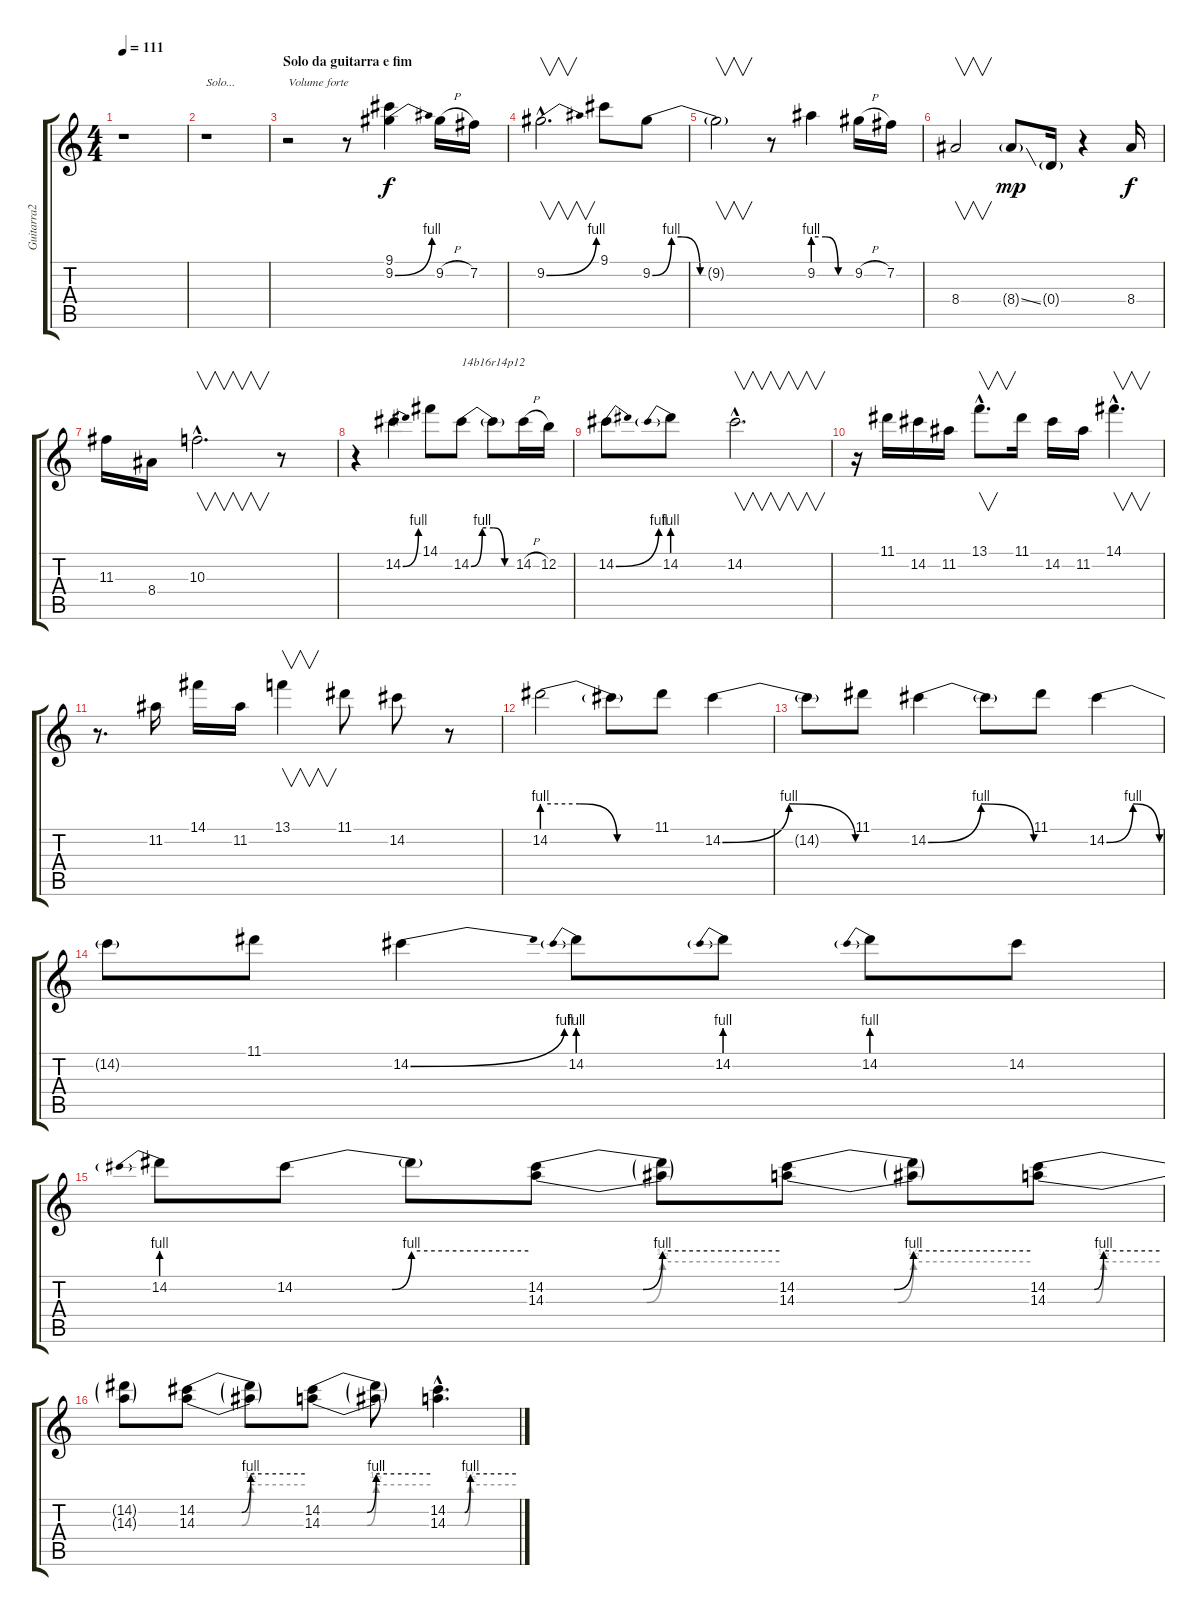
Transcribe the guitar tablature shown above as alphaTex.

\track ("Guitarra2" "Guitarra2") {instrument overdrivenguitar}
\staff {score tabs}
\tuning (E4 B3 G3 D3 A2 E2) {hide}
\ts (4 4)
\tempo 111
\clef g2
\ks c
r.1{dy f} |
r.1{txt "Solo..."} |
\section ("" "Solo da guitarra e fim")
r.2{txt "Volume forte" volume 12} r.8 (9.1 9.2{be (bend 0 0 60 4)}).4{volume 12} 9.2{h}.16 7.2.16 |
9.2{be (bend 0 0 60 4) hac}.2{v d volume 12} 9.1.8 9.2{be (custom 0 0 10 4 15 4 25 0 60 0)}.8 |
9.2{t}.2{v volume 12} r.8 9.2{be (custom 0 4 20 4 40 0 60 0)}.4 9.2{h}.16 7.2.16 |
8.4.2{v volume 12} 8.4{ss g}.8{dy mp} 0.4{g}.16 r.4 8.4.16{dy f} |
11.3.16{volume 12} 8.4.16 10.3{hac}.2{v d} r.8 |
r.4{volume 12} 14.2{be (bend 0 0 60 4)}.4 14.1.8 14.2{be (custom 0 0 15 4 30 4 45 0 60 0)}.8{txt "14b16r14p12"} 14.2{t}.8 14.2{h}.16 12.2.16 |
14.2{be (bend 0 0 60 4)}.8{volume 12} 14.2{be (prebend 0 4 60 4)}.8 14.2{hac}.2{v d} |
r.16{volume 12} 11.1.16 14.2.16 11.2.16 13.1{hac}.8{v d} 11.1.16 14.2.16 11.2.16 14.1{hac}.4{v d} |
r.8{d volume 12} 11.2.16 14.1.16 11.2.16 13.1.4{v} 11.1.8 14.2.8 r.8 |
14.2{be (custom 0 4 20 4 40 0 60 0)}.2{volume 12} 14.2{t}.8 11.1.8 14.2{be (bendrelease 0 0 15 4 45 4 60 0)}.4 |
14.2{t}.8{volume 12} 11.1.8 14.2{be (bendrelease 0 0 15 4 45 4 60 0)}.4 14.2{t}.8 11.1.8 14.2{be (bendrelease 0 0 15 4 45 4 60 0)}.4 |
14.2{t}.8{volume 12} 11.1.8 14.2{be (bend 0 0 60 4)}.4 14.2{be (prebend 0 4 60 4)}.8 14.2{be (prebend 0 4 60 4)}.8 14.2{be (prebend 0 4 60 4)}.8 14.2.8 |
14.2{be (prebend 0 4 60 4)}.8{volume 12} 14.2{be (custom 0 0 25 0 30 4 60 4)}.8 14.2{t}.8 (14.2{be (custom 0 0 25 0 30 4 60 4)} 14.3{be (custom 0 0 26 0 30 2 60 2)}).8 (14.2{t} 14.3{t}).8 (14.2{be (custom 0 0 25 0 30 4 60 4)} 14.3{be (custom 0 0 26 0 30 2 60 2)}).8 (14.2{t} 14.3{t}).8 (14.2{be (custom 0 0 25 0 30 4 60 4)} 14.3{be (custom 0 0 26 0 30 2 60 2)}).8 |
(14.2{t} 14.3{t}).8{volume 12} (14.2{be (custom 0 0 25 0 30 4 60 4)} 14.3{be (custom 0 0 25 0 30 2 60 2)}).8 (14.2{t} 14.3{t}).8 (14.2{be (custom 0 0 25 0 30 4 60 4)} 14.3{be (custom 0 0 25 0 30 2 60 2)}).8 (14.2{t} 14.3{t}).8 (14.2{be (custom 0 0 15 0 20 4 60 4) hac} 14.3{be (custom 0 0 15 0 20 2 60 2) hac}).4{d}
